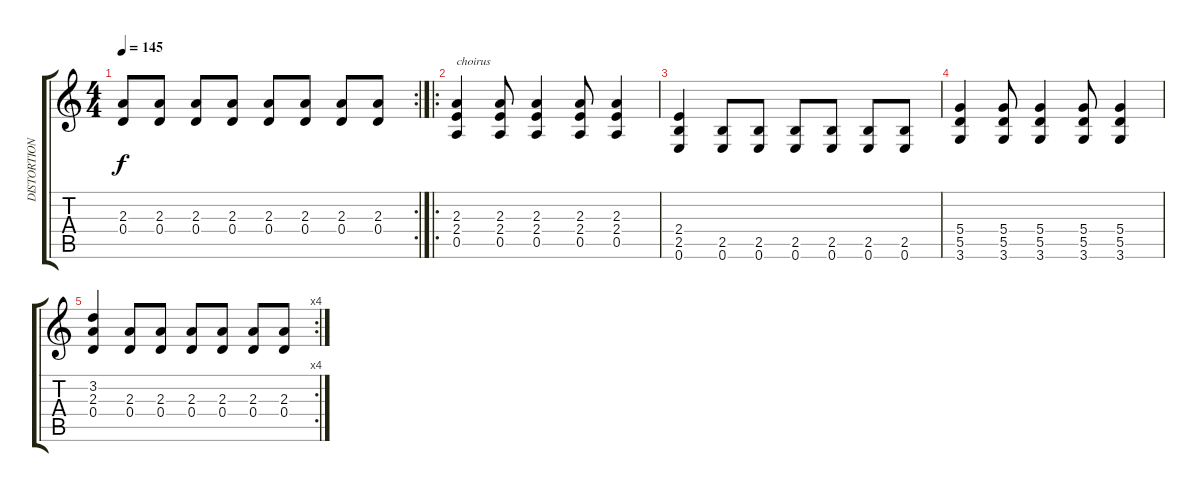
\track ("DISTORTION" "DISTORTION") {instrument distortionguitar}
\staff {score tabs}
\tuning (E4 B3 G3 D3 A2 E2) {hide}
\rc 2
\ts (4 4)
\tempo 145
\clef g2
\ks c
(2.3 0.4).8{dy f} (2.3 0.4).8 (2.3 0.4).8 (2.3 0.4).8 (2.3 0.4).8 (2.3 0.4).8 (2.3 0.4).8 (2.3 0.4).8 |
\ro
(2.3 2.4 0.5).4{txt "choirus"} (2.3 2.4 0.5).8 (2.3 2.4 0.5).4 (2.3 2.4 0.5).8 (2.3 2.4 0.5).4 |
(2.4 2.5 0.6).4 (2.5 0.6).8 (2.5 0.6).8 (2.5 0.6).8 (2.5 0.6).8 (2.5 0.6).8 (2.5 0.6).8 |
(5.4 5.5 3.6).4 (5.4 5.5 3.6).8 (5.4 5.5 3.6).4 (5.4 5.5 3.6).8 (5.4 5.5 3.6).4 |
\rc 4
(3.2 2.3 0.4).4 (2.3 0.4).8 (2.3 0.4).8 (2.3 0.4).8 (2.3 0.4).8 (2.3 0.4).8 (2.3 0.4).8
